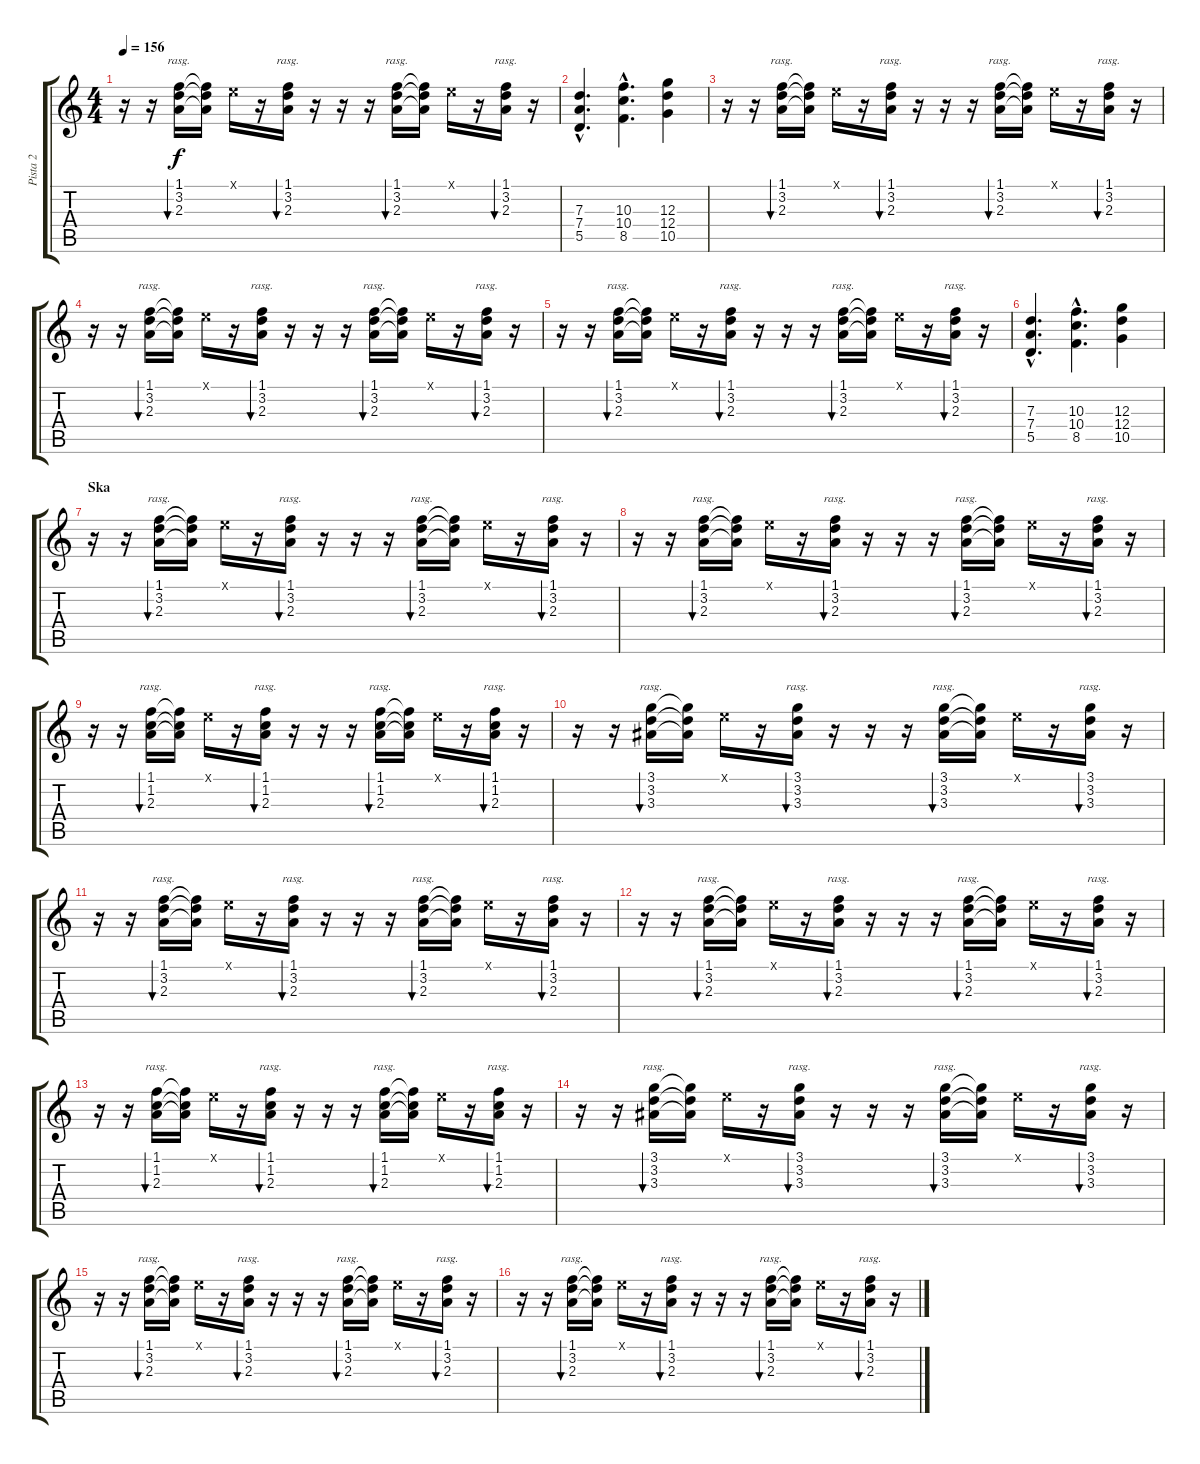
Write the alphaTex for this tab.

\track ("Pista 2" "Pista 2") {instrument overdrivenguitar}
\staff {score tabs}
\tuning (E4 B3 G3 D3 A2 E2) {hide}
\ts (4 4)
\tempo 156
\clef g2
\ks c
r.16{dy f} r.16 (1.1 3.2 2.3).16{bu 480 rasg ii} (1.1{t} 3.2{t} 2.3{t}).16 0.1{x}.16 r.16 (1.1 3.2 2.3).16{bu 480 rasg ii} r.16 r.16 r.16 (1.1 3.2 2.3).16{bu 480 rasg ii} (1.1{t} 3.2{t} 2.3{t}).16 0.1{x}.16 r.16 (1.1 3.2 2.3).16{bu 480 rasg ii} r.16 |
(7.3{hac} 7.4{hac} 5.5{hac}).4{d volume 9 instrument overdrivenguitar} (10.3{hac} 10.4{hac} 8.5{hac}).4{d} (12.3 12.4 10.5).4 |
r.16{volume 12 instrument electricguitarclean} r.16 (1.1 3.2 2.3).16{bu 480 rasg ii} (1.1{t} 3.2{t} 2.3{t}).16 0.1{x}.16 r.16 (1.1 3.2 2.3).16{bu 480 rasg ii} r.16 r.16 r.16 (1.1 3.2 2.3).16{bu 480 rasg ii} (1.1{t} 3.2{t} 2.3{t}).16 0.1{x}.16 r.16 (1.1 3.2 2.3).16{bu 480 rasg ii} r.16 |
r.16 r.16 (1.1 3.2 2.3).16{bu 480 rasg ii} (1.1{t} 3.2{t} 2.3{t}).16 0.1{x}.16 r.16 (1.1 3.2 2.3).16{bu 480 rasg ii} r.16 r.16 r.16 (1.1 3.2 2.3).16{bu 480 rasg ii} (1.1{t} 3.2{t} 2.3{t}).16 0.1{x}.16 r.16 (1.1 3.2 2.3).16{bu 480 rasg ii} r.16 |
r.16 r.16 (1.1 3.2 2.3).16{bu 480 rasg ii} (1.1{t} 3.2{t} 2.3{t}).16 0.1{x}.16 r.16 (1.1 3.2 2.3).16{bu 480 rasg ii} r.16 r.16 r.16 (1.1 3.2 2.3).16{bu 480 rasg ii} (1.1{t} 3.2{t} 2.3{t}).16 0.1{x}.16 r.16 (1.1 3.2 2.3).16{bu 480 rasg ii} r.16 |
(7.3{hac} 7.4{hac} 5.5{hac}).4{d volume 9 instrument overdrivenguitar} (10.3{hac} 10.4{hac} 8.5{hac}).4{d} (12.3 12.4 10.5).4 |
\section ("" "Ska")
r.16{instrument electricguitarclean} r.16 (1.1 3.2 2.3).16{bu 480 rasg ii} (1.1{t} 3.2{t} 2.3{t}).16 0.1{x}.16 r.16 (1.1 3.2 2.3).16{bu 480 rasg ii} r.16 r.16 r.16 (1.1 3.2 2.3).16{bu 480 rasg ii} (1.1{t} 3.2{t} 2.3{t}).16 0.1{x}.16 r.16 (1.1 3.2 2.3).16{bu 480 rasg ii} r.16 |
r.16 r.16 (1.1 3.2 2.3).16{bu 480 rasg ii} (1.1{t} 3.2{t} 2.3{t}).16 0.1{x}.16 r.16 (1.1 3.2 2.3).16{bu 480 rasg ii} r.16 r.16 r.16 (1.1 3.2 2.3).16{bu 480 rasg ii} (1.1{t} 3.2{t} 2.3{t}).16 0.1{x}.16 r.16 (1.1 3.2 2.3).16{bu 480 rasg ii} r.16 |
r.16 r.16 (1.1 1.2 2.3).16{bu 480 rasg ii} (1.1{t} 1.2{t} 2.3{t}).16 0.1{x}.16 r.16 (1.1 1.2 2.3).16{bu 480 rasg ii} r.16 r.16 r.16 (1.1 1.2 2.3).16{bu 480 rasg ii} (1.1{t} 1.2{t} 2.3{t}).16 0.1{x}.16 r.16 (1.1 1.2 2.3).16{bu 480 rasg ii} r.16 |
r.16 r.16 (3.1 3.2 3.3).16{bu 480 rasg ii} (3.1{t} 3.2{t} 3.3{t}).16 0.1{x}.16 r.16 (3.1 3.2 3.3).16{bu 480 rasg ii} r.16 r.16 r.16 (3.1 3.2 3.3).16{bu 480 rasg ii} (3.1{t} 3.2{t} 3.3{t}).16 0.1{x}.16 r.16 (3.1 3.2 3.3).16{bu 480 rasg ii} r.16 |
r.16{instrument electricguitarclean} r.16 (1.1 3.2 2.3).16{bu 480 rasg ii} (1.1{t} 3.2{t} 2.3{t}).16 0.1{x}.16 r.16 (1.1 3.2 2.3).16{bu 480 rasg ii} r.16 r.16 r.16 (1.1 3.2 2.3).16{bu 480 rasg ii} (1.1{t} 3.2{t} 2.3{t}).16 0.1{x}.16 r.16 (1.1 3.2 2.3).16{bu 480 rasg ii} r.16 |
r.16 r.16 (1.1 3.2 2.3).16{bu 480 rasg ii} (1.1{t} 3.2{t} 2.3{t}).16 0.1{x}.16 r.16 (1.1 3.2 2.3).16{bu 480 rasg ii} r.16 r.16 r.16 (1.1 3.2 2.3).16{bu 480 rasg ii} (1.1{t} 3.2{t} 2.3{t}).16 0.1{x}.16 r.16 (1.1 3.2 2.3).16{bu 480 rasg ii} r.16 |
r.16 r.16 (1.1 1.2 2.3).16{bu 480 rasg ii} (1.1{t} 1.2{t} 2.3{t}).16 0.1{x}.16 r.16 (1.1 1.2 2.3).16{bu 480 rasg ii} r.16 r.16 r.16 (1.1 1.2 2.3).16{bu 480 rasg ii} (1.1{t} 1.2{t} 2.3{t}).16 0.1{x}.16 r.16 (1.1 1.2 2.3).16{bu 480 rasg ii} r.16 |
r.16 r.16 (3.1 3.2 3.3).16{bu 480 rasg ii} (3.1{t} 3.2{t} 3.3{t}).16 0.1{x}.16 r.16 (3.1 3.2 3.3).16{bu 480 rasg ii} r.16 r.16 r.16 (3.1 3.2 3.3).16{bu 480 rasg ii} (3.1{t} 3.2{t} 3.3{t}).16 0.1{x}.16 r.16 (3.1 3.2 3.3).16{bu 480 rasg ii} r.16 |
r.16{instrument electricguitarclean} r.16 (1.1 3.2 2.3).16{bu 480 rasg ii} (1.1{t} 3.2{t} 2.3{t}).16 0.1{x}.16 r.16 (1.1 3.2 2.3).16{bu 480 rasg ii} r.16 r.16 r.16 (1.1 3.2 2.3).16{bu 480 rasg ii} (1.1{t} 3.2{t} 2.3{t}).16 0.1{x}.16 r.16 (1.1 3.2 2.3).16{bu 480 rasg ii} r.16 |
r.16 r.16 (1.1 3.2 2.3).16{bu 480 rasg ii} (1.1{t} 3.2{t} 2.3{t}).16 0.1{x}.16 r.16 (1.1 3.2 2.3).16{bu 480 rasg ii} r.16 r.16 r.16 (1.1 3.2 2.3).16{bu 480 rasg ii} (1.1{t} 3.2{t} 2.3{t}).16 0.1{x}.16 r.16 (1.1 3.2 2.3).16{bu 480 rasg ii} r.16
